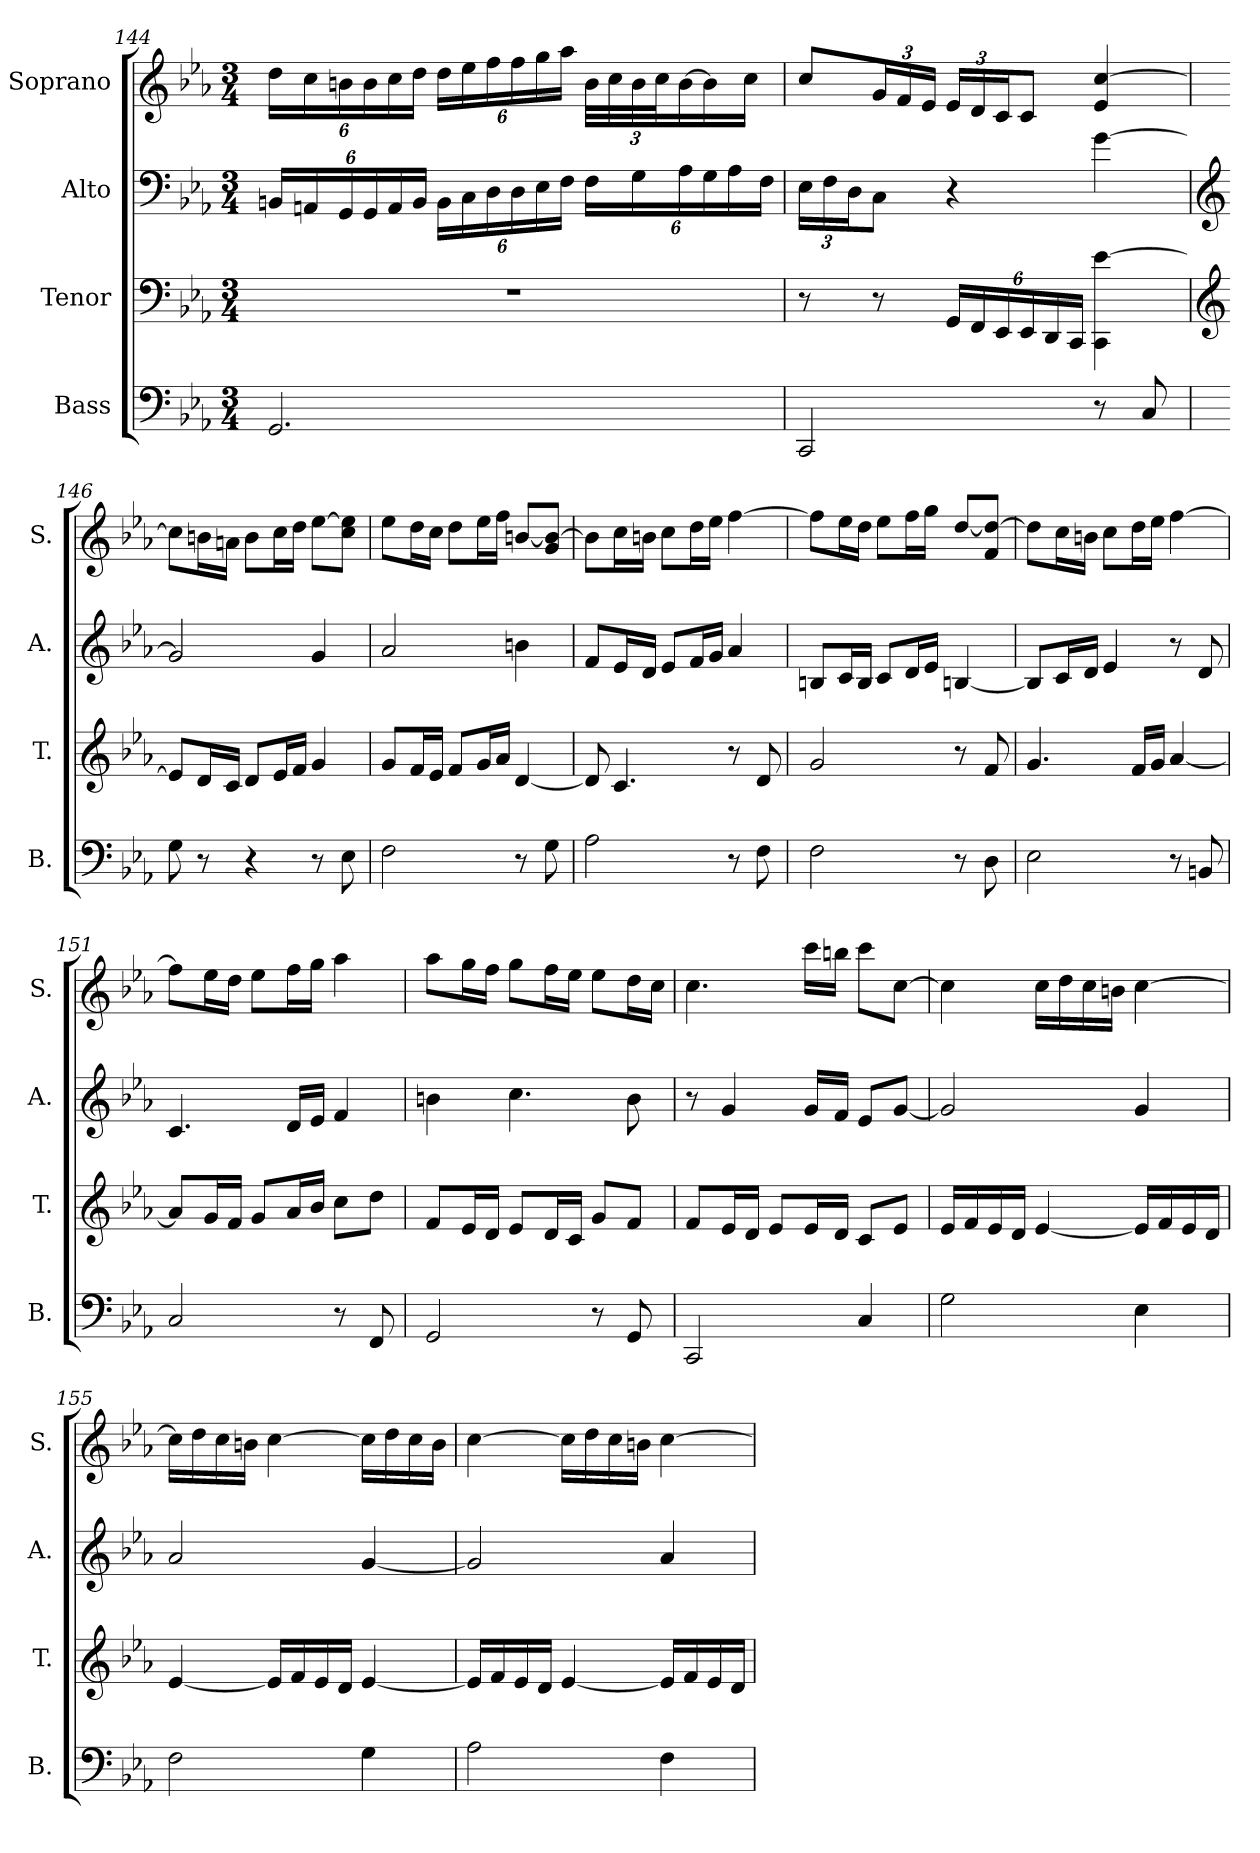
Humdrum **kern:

**kern	**kern	**kern	**kern
*part4	*part3	*part2	*part1
*staff4	*staff3	*staff2	*staff1
*I"Bass	*I"Tenor	*I"Alto	*I"Soprano
*I'B.	*I'T.	*I'A.	*I'S.
*clefF4	*clefF4	*clefF4	*clefG2
*k[b-e-a-]	*k[b-e-a-]	*k[b-e-a-]	*k[b-e-a-]
*M3/4	*M3/4	*M3/4	*M3/4
*	*	*Xbrackettup	*Xbrackettup
=144	=144	=144	=144
2.GG/	2.r	24BBn/LL	24dd\LL
.	.	24AAn/	24cc\
.	.	24GG/	24bn\
.	.	24GG/	24b\
.	.	24AA/	24cc\
.	.	24BB/JJ	24dd\JJ
.	.	24BB\LL	24dd\LL
.	.	24C\	24ee-\
.	.	24D\	24ff\
.	.	24D\	24ff\
.	.	24E-\	24gg\
.	.	24F\JJ	24aa-\JJ
.	.	24F\LL	48b\LLL
.	.	.	48cc\
.	.	24G\	48b\
.	.	.	48cc\J
.	.	24A-\	[24b\
.	.	24G\	16b\]
.	.	24A-\	.
.	.	.	16cc\JJ
.	.	24F\JJ	.
!!LO:PB:g=z
=145	=145	=145	=145
2CC/	8r	24E-\LL	8cc/L
.	.	24F\	.
.	.	24D\J	.
.	8r	8C\J	24g/L
.	.	.	24f/
.	.	.	24e-/JJ
*	*Xbrackettup	*	*
.	24GG/LL	4r	24e-/LL
.	24FF/	.	24d/
.	24EE-/	.	24c/J
.	24EE-/	.	8c/J
.	24DD/	.	.
.	24CC/JJ	.	.
8r	4CC\ [4e-\	[4g\	4e-/ [4cc/
8C/	.	.	.
=146	=146	=146	=146
*	*clefG2	*clefG2	*
8G\	8e-/L]	2g/]	8cc\L]
8r	16d/L	.	16bn\L
.	16c/JJ	.	16an\JJ
4r	8d/L	.	8b\L
.	16e-/L	.	16cc\L
.	16f/JJ	.	16dd\JJ
8r	4g/	4g/	[8ee-\L
8E-\	.	.	8cc\ 8ee-\]J
=147	=147	=147	=147
2F\	8g/L	2a-/	8ee-\L
.	16f/L	.	16dd\L
.	16e-/JJ	.	16cc\JJ
.	8f/L	.	8dd\L
.	16g/L	.	16ee-\L
.	16a-/JJ	.	16ff\JJ
8r	[4d/	4bn\	[8bn/L
8G\	.	.	8g/ 8b/_J
!!LO:LB:g=z
=148	=148	=148	=148
2A-\	8d/]	8f/L	8b\L]
.	4.c/	16e-/L	16cc\L
.	.	16d/JJ	16bn\JJ
.	.	8e-/L	8cc\L
.	.	16f/L	16dd\L
.	.	16g/JJ	16ee-\JJ
8r	8r	4a-/	[4ff\
8F\	8d/	.	.
=149	=149	=149	=149
2F\	2g/	8Bn/L	8ff\L]
.	.	16c/L	16ee-\L
.	.	16B/JJ	16dd\JJ
.	.	8c/L	8ee-\L
.	.	16d/L	16ff\L
.	.	16e-/JJ	16gg\JJ
8r	8r	[4Bn/	[8dd/L
8D\	8f/	.	8f/ 8dd/_J
=150	=150	=150	=150
2E-\	4.g/	8B/L]	8dd\L]
.	.	16c/L	16cc\L
.	.	16d/JJ	16bn\JJ
.	.	4e-/	8cc\L
.	16f/LL	.	16dd\L
.	16g/JJ	.	16ee-\JJ
8r	[4a-/	8r	[4ff\
8BBn/	.	8d/	.
=151	=151	=151	=151
2C/	8a-/L]	4.c/	8ff\L]
.	16g/L	.	16ee-\L
.	16f/JJ	.	16dd\JJ
.	8g/L	.	8ee-\L
.	16a-/L	16d/LL	16ff\L
.	16b-/JJ	16e-/JJ	16gg\JJ
8r	8cc\L	4f/	4aa-\
8FF/	8dd\J	.	.
!!LO:LB:g=z
=152	=152	=152	=152
2GG/	8f/L	4bn\	8aa-\L
.	16e-/L	.	16gg\L
.	16d/JJ	.	16ff\JJ
.	8e-/L	4.cc\	8gg\L
.	16d/L	.	16ff\L
.	16c/JJ	.	16ee-\JJ
8r	8g/L	.	8ee-\L
8GG/	8f/J	8b\	16dd\L
.	.	.	16cc\JJ
=153	=153	=153	=153
2CC/	8f/L	8r	4.cc\
.	16e-/L	4g/	.
.	16d/JJ	.	.
.	8e-/L	.	.
.	16e-/L	16g/LL	16ccc\LL
.	16d/JJ	16f/JJ	16bbn\JJ
4C/	8c/L	8e-/L	8ccc\L
.	8e-/J	[8g/J	[8cc\J
=154	=154	=154	=154
2G\	16e-/LL	2g/]	4cc\]
.	16f/	.	.
.	16e-/	.	.
.	16d/JJ	.	.
.	[4e-/	.	16cc\LL
.	.	.	16dd\
.	.	.	16cc\
.	.	.	16bn\JJ
4E-\	16e-/LL]	4g/	[4cc\
.	16f/	.	.
.	16e-/	.	.
.	16d/JJ	.	.
!!LO:PB:g=z
=155	=155	=155	=155
2F\	[4e-/	2a-/	16cc\LL]
.	.	.	16dd\
.	.	.	16cc\
.	.	.	16bn\JJ
.	16e-/LL]	.	[4cc\
.	16f/	.	.
.	16e-/	.	.
.	16d/JJ	.	.
4G\	[4e-/	[4g/	16cc\LL]
.	.	.	16dd\
.	.	.	16cc\
.	.	.	16b\JJ
=156	=156	=156	=156
2A-\	16e-/LL]	2g/]	[4cc\
.	16f/	.	.
.	16e-/	.	.
.	16d/JJ	.	.
.	[4e-/	.	16cc\LL]
.	.	.	16dd\
.	.	.	16cc\
.	.	.	16bn\JJ
4F\	16e-/LL]	4a-/	[4cc\
.	16f/	.	.
.	16e-/	.	.
.	16d/JJ	.	.
=	=	=	=
*-	*-	*-	*-
